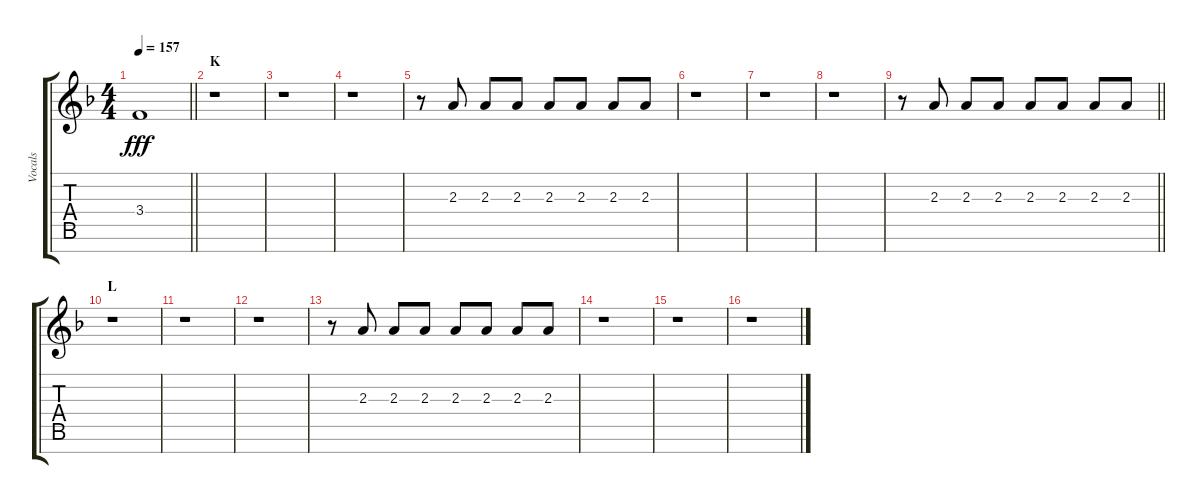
\track ("Vocals" "Vocals") {instrument voiceoohs}
\staff {score tabs}
\tuning (E5 B4 G4 D4 A3 E3 B2) {hide}
\ts (4 4)
\tempo 157
\clef g2
\barLineRight lightlight
\ks f
3.4{t}.1{dy fff} |
\section ("" "K")
r.1 |
r.1 |
r.1 |
r.8 2.3.8 2.3.8 2.3.8 2.3.8 2.3.8 2.3.8 2.3.8 |
r.1 |
r.1 |
r.1 |
\barLineRight lightlight
r.8 2.3.8 2.3.8 2.3.8 2.3.8 2.3.8 2.3.8 2.3.8 |
\section ("" "L")
r.1 |
r.1 |
r.1 |
r.8 2.3.8 2.3.8 2.3.8 2.3.8 2.3.8 2.3.8 2.3.8 |
r.1 |
r.1 |
r.1
